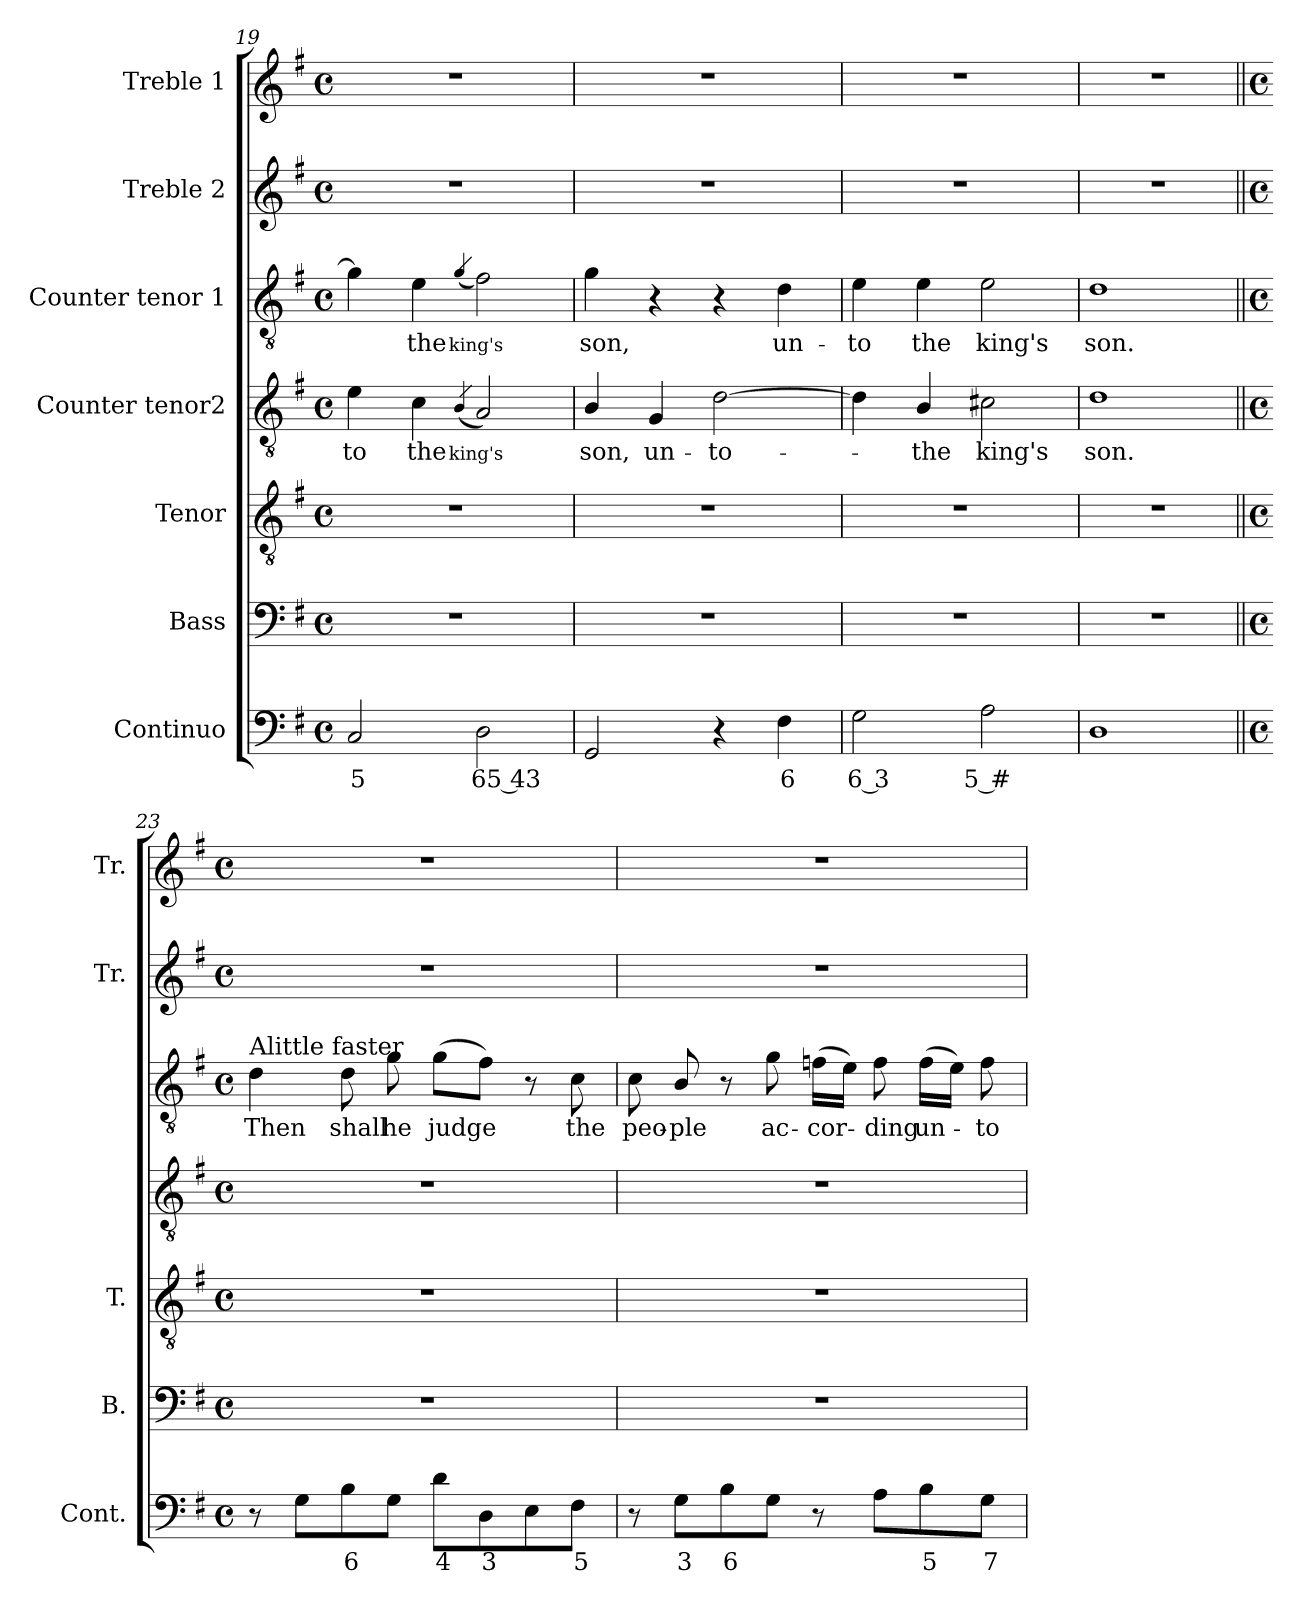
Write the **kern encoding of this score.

**kern	**text	**kern	**kern	**kern	**text	**kern	**text	**kern	**kern
*part7	*part7	*part6	*part5	*part4	*part4	*part3	*part3	*part2	*part1
*staff7	*staff7	*staff6	*staff5	*staff4	*staff4	*staff3	*staff3	*staff2	*staff1
*I"Continuo	*	*I"Bass	*I"Tenor	*I"Counter tenor2	*	*I"Counter tenor 1	*	*I"Treble 2	*I"Treble 1
*I'Cont.	*	*I'B.	*I'T.	*	*	*	*	*I'Tr.	*I'Tr.
*clefF4	*	*clefF4	*clefGv2	*clefGv2	*	*clefGv2	*	*clefG2	*clefG2
*	*	*	*ITrd7c12	*ITrd7c12	*	*ITrd7c12	*	*	*
*k[f#]	*	*k[f#]	*k[f#]	*k[f#]	*	*k[f#]	*	*k[f#]	*k[f#]
*G:	*	*G:	*G:	*G:	*	*G:	*	*G:	*G:
*M4/4	*	*M4/4	*M4/4	*M4/4	*	*M4/4	*	*M4/4	*M4/4
*met(c)	*	*met(c)	*met(c)	*met(c)	*	*met(c)	*	*met(c)	*met(c)
=19	=19	=19	=19	=19	=19	=19	=19	=19	=19
!	!LO:LY:b:color=#000000	!	!	!	!	!	!	!	!
!	!	!	!	!	!LO:LY:b:color=#000000	!	!	!	!
2Ci/	5	1r	1r	4Ei\	-to	4Gi\]	.	1r	1r
!	!	!	!	!	!LO:LY:b:color=#000000	!	!	!	!
!	!	!	!	!	!	!	!LO:LY:b:color=#000000	!	!
.	.	.	.	4Ci\	the	4Ei\	the	.	.
!	!	!	!	!	!	!	!LO:LY:b:color=#000000	!	!
!	!	!	!	!	!LO:LY:b:color=#000000	!	!	!	!
.	.	.	.	(4qBBi/	king's	(4qGi/	king's	.	.
!	!LO:LY:b:color=#000000	!	!	!	!	!	!	!	!
2Di\	65 43	.	.	2AAi/)	.	2F#i\)	.	.	.
=20	=20	=20	=20	=20	=20	=20	=20	=20	=20
!	!	!	!	!	!LO:LY:b:color=#000000	!	!	!	!
!	!	!	!	!	!	!	!LO:LY:b:color=#000000	!	!
2GGi/	.	1r	1r	4BBi/	son,	4Gi\	son,	1r	1r
!	!	!	!	!	!LO:LY:b:color=#000000	!	!	!	!
.	.	.	.	4GGi/	un-	4r	.	.	.
!	!	!	!	!	!LO:LY:b:color=#000000	!	!	!	!
4r	.	.	.	[2Di\	-to-	4r	.	.	.
!	!LO:LY:b:color=#000000	!	!	!	!	!	!	!	!
!	!	!	!	!	!	!	!LO:LY:b:color=#000000	!	!
4F#i\	6	.	.	.	.	4Di\	un-	.	.
=21	=21	=21	=21	=21	=21	=21	=21	=21	=21
!	!LO:LY:b:color=#000000	!	!	!	!	!	!	!	!
!	!	!	!	!	!	!	!LO:LY:b:color=#000000	!	!
2Gi\	6 3	1r	1r	4Di\]	.	4Ei\	-to	1r	1r
!	!	!	!	!	!LO:LY:b:color=#000000	!	!	!	!
!	!	!	!	!	!	!	!LO:LY:b:color=#000000	!	!
.	.	.	.	4BBi/	-the	4Ei\	the	.	.
!	!LO:LY:b:color=#000000	!	!	!	!	!	!	!	!
!	!	!	!	!	!LO:LY:b:color=#000000	!	!	!	!
!	!	!	!	!	!	!	!LO:LY:b:color=#000000	!	!
2Ai\	5 #	.	.	2C#Xi\	king's	2Ei\	king's	.	.
=22	=22	=22	=22	=22	=22	=22	=22	=22	=22
!	!	!	!	!	!LO:LY:b:color=#000000	!	!	!	!
!	!	!	!	!	!	!	!LO:LY:b:color=#000000	!	!
1Di	.	1r	1r	1Di	son.	1Di	son.	1r	1r
!!LO:PB:g=z
=23||	=23||	=23||	=23||	=23||	=23||	=23||	=23||	=23||	=23||
*M4/4	*	*M4/4	*M4/4	*M4/4	*	*M4/4	*	*M4/4	*M4/4
*met(c)	*	*met(c)	*met(c)	*met(c)	*	*met(c)	*	*met(c)	*met(c)
!	!	!	!	!	!	!LO:TX:a:t=Alittle faster	!	!	!
!	!	!	!	!	!	!	!LO:LY:b:color=#000000	!	!
8r	.	1r	1r	1r	.	4Di\	Then	1r	1r
8Gi\L	.	.	.	.	.	.	.	.	.
!	!LO:LY:b:color=#000000	!	!	!	!	!	!	!	!
!	!	!	!	!	!	!	!LO:LY:b:color=#000000	!	!
8Bi\	6	.	.	.	.	8Di\	shall	.	.
!	!	!	!	!	!	!	!LO:LY:b:color=#000000	!	!
8Gi\J	.	.	.	.	.	8Gi\	he	.	.
!	!LO:LY:b:color=#000000	!	!	!	!	!	!	!	!
!	!	!	!	!	!	!	!LO:LY:b:color=#000000	!	!
8di\L	4	.	.	.	.	(8Gi\L	judge	.	.
!	!LO:LY:b:color=#000000	!	!	!	!	!	!	!	!
8Di\	3	.	.	.	.	8F#i\J)	.	.	.
8Ei\	.	.	.	.	.	8r	.	.	.
!	!LO:LY:b:color=#000000	!	!	!	!	!	!	!	!
!	!	!	!	!	!	!	!LO:LY:b:color=#000000	!	!
8F#i\J	5	.	.	.	.	8Ci\	the	.	.
=24	=24	=24	=24	=24	=24	=24	=24	=24	=24
!	!LO:LY:b:color=#000000	!	!	!	!	!	!	!	!
!	!	!	!	!	!	!	!LO:LY:b:color=#000000	!	!
8r	4	1r	1r	1r	.	8Ci\	peo-	1r	1r
!	!LO:LY:b:color=#000000	!	!	!	!	!	!	!	!
!	!	!	!	!	!	!	!LO:LY:b:color=#000000	!	!
8Gi\L	3	.	.	.	.	8BBi/	-ple	.	.
!	!LO:LY:b:color=#000000	!	!	!	!	!	!	!	!
8Bi\	6	.	.	.	.	8r	.	.	.
!	!	!	!	!	!	!	!LO:LY:b:color=#000000	!	!
8Gi\J	.	.	.	.	.	8Gi\	ac-	.	.
!	!LO:LY:b:color=#000000	!	!	!	!	!	!	!	!
!	!	!	!	!	!	!	!LO:LY:b:color=#000000	!	!
8r	6	.	.	.	.	(16Fni\LL	-cor-	.	.
.	.	.	.	.	.	16Ei\JJ)	.	.	.
!	!	!	!	!	!	!	!LO:LY:b:color=#000000	!	!
8Ai\L	.	.	.	.	.	8Fi\	-ding	.	.
!	!LO:LY:b:color=#000000	!	!	!	!	!	!	!	!
!	!	!	!	!	!	!	!LO:LY:b:color=#000000	!	!
8Bi\	5	.	.	.	.	(16Fi\LL	un-	.	.
.	.	.	.	.	.	16Ei\JJ)	.	.	.
!	!LO:LY:b:color=#000000	!	!	!	!	!	!	!	!
!	!	!	!	!	!	!	!LO:LY:b:color=#000000	!	!
8Gi\J	7	.	.	.	.	8Fi\	-to	.	.
=	=	=	=	=	=	=	=	=	=
*-	*-	*-	*-	*-	*-	*-	*-	*-	*-
